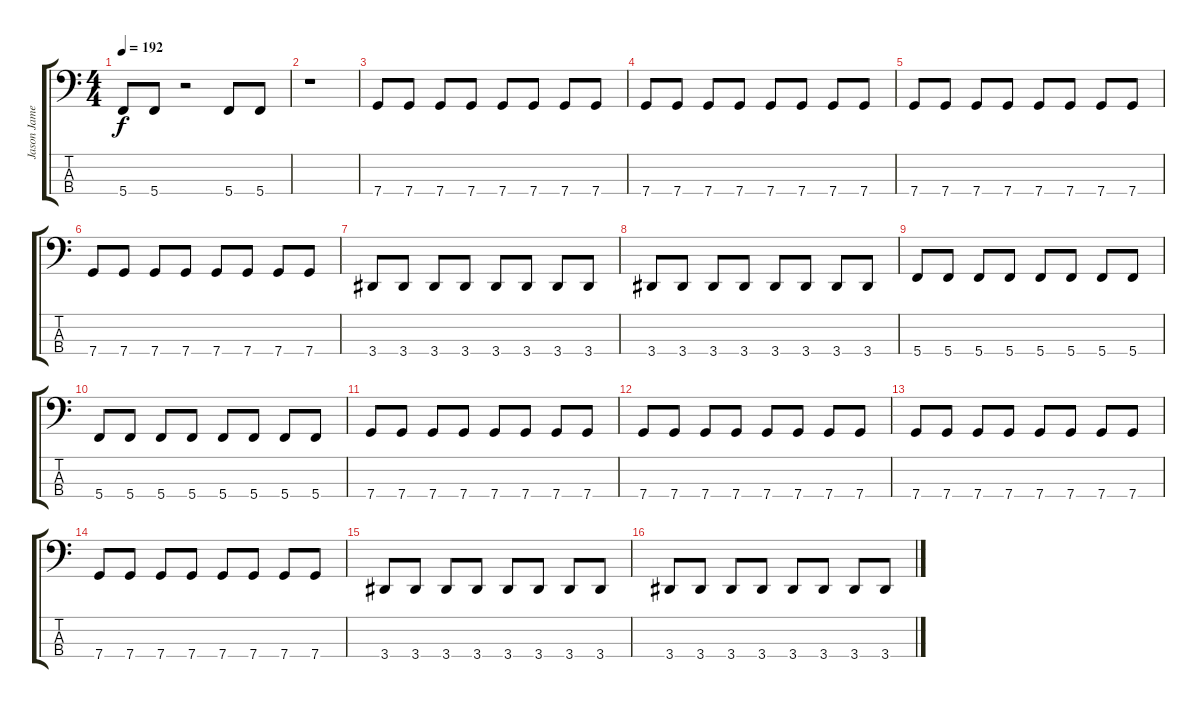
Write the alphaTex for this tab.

\track ("Jason James" "Jason Jame") {instrument electricbassfinger}
\staff {score tabs}
\tuning (F2 C2 G1 C1) {hide}
\ts (4 4)
\tempo 192
\clef f4
\ks c
5.4.8{dy f} 5.4.8 r.2 5.4.8 5.4.8 |
r.1 |
7.4.8 7.4.8 7.4.8 7.4.8 7.4.8 7.4.8 7.4.8 7.4.8 |
7.4.8 7.4.8 7.4.8 7.4.8 7.4.8 7.4.8 7.4.8 7.4.8 |
7.4.8 7.4.8 7.4.8 7.4.8 7.4.8 7.4.8 7.4.8 7.4.8 |
7.4.8 7.4.8 7.4.8 7.4.8 7.4.8 7.4.8 7.4.8 7.4.8 |
3.4.8 3.4.8 3.4.8 3.4.8 3.4.8 3.4.8 3.4.8 3.4.8 |
3.4.8 3.4.8 3.4.8 3.4.8 3.4.8 3.4.8 3.4.8 3.4.8 |
5.4.8 5.4.8 5.4.8 5.4.8 5.4.8 5.4.8 5.4.8 5.4.8 |
5.4.8 5.4.8 5.4.8 5.4.8 5.4.8 5.4.8 5.4.8 5.4.8 |
7.4.8 7.4.8 7.4.8 7.4.8 7.4.8 7.4.8 7.4.8 7.4.8 |
7.4.8 7.4.8 7.4.8 7.4.8 7.4.8 7.4.8 7.4.8 7.4.8 |
7.4.8 7.4.8 7.4.8 7.4.8 7.4.8 7.4.8 7.4.8 7.4.8 |
7.4.8 7.4.8 7.4.8 7.4.8 7.4.8 7.4.8 7.4.8 7.4.8 |
3.4.8 3.4.8 3.4.8 3.4.8 3.4.8 3.4.8 3.4.8 3.4.8 |
3.4.8 3.4.8 3.4.8 3.4.8 3.4.8 3.4.8 3.4.8 3.4.8
